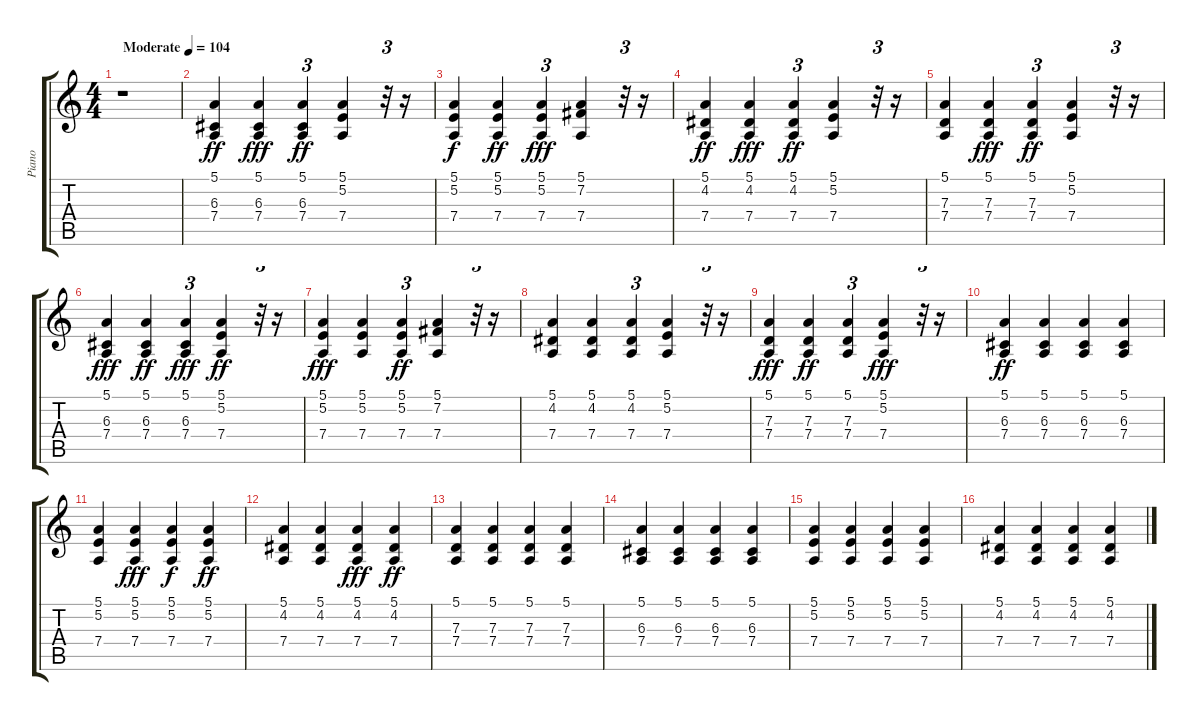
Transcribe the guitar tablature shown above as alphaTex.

\track ("Piano" "Piano") {instrument brightacousticpiano}
\staff {score tabs}
\tuning (E4 B3 G3 D3 A2 E2) {hide}
\ts (4 4)
\tempo (104 "Moderate")
\clef g2
\ks c
r.1{dy ff instrument brightacousticpiano} |
(5.1 6.3 7.4).4 (5.1 6.3 7.4).4{dy fff} (5.1 6.3 7.4).4{tu (3 2) dy ff} (5.1 5.2 7.4).4 r.32{tu (3 2)} r.16 |
(5.1 5.2 7.4).4{dy f} (5.1 5.2 7.4).4{dy ff} (5.1 5.2 7.4).4{tu (3 2) dy fff} (5.1 7.2 7.4).4 r.32{tu (3 2)} r.16 |
(5.1 4.2 7.4).4{dy ff} (5.1 4.2 7.4).4{dy fff} (5.1 4.2 7.4).4{tu (3 2) dy ff} (5.1 5.2 7.4).4 r.32{tu (3 2)} r.16 |
(5.1 7.3 7.4).4 (5.1 7.3 7.4).4{dy fff} (5.1 7.3 7.4).4{tu (3 2) dy ff} (5.1 5.2 7.4).4 r.32{tu (3 2)} r.16 |
(5.1 6.3 7.4).4{dy fff} (5.1 6.3 7.4).4{dy ff} (5.1 6.3 7.4).4{tu (3 2) dy fff} (5.1 5.2 7.4).4{dy ff} r.32{tu (3 2)} r.16 |
(5.1 5.2 7.4).4{dy fff} (5.1 5.2 7.4).4 (5.1 5.2 7.4).4{tu (3 2) dy ff} (5.1 7.2 7.4).4 r.32{tu (3 2)} r.16 |
(5.1 4.2 7.4).4 (5.1 4.2 7.4).4 (5.1 4.2 7.4).4{tu (3 2)} (5.1 5.2 7.4).4 r.32{tu (3 2)} r.16 |
(5.1 7.3 7.4).4{dy fff} (5.1 7.3 7.4).4{dy ff} (5.1 7.3 7.4).4{tu (3 2)} (5.1 5.2 7.4).4{dy fff} r.32{tu (3 2)} r.16 |
(5.1 6.3 7.4).4{dy ff} (5.1 6.3 7.4).4 (5.1 6.3 7.4).4 (5.1 6.3 7.4).4 |
(5.1 5.2 7.4).4 (5.1 5.2 7.4).4{dy fff} (5.1 5.2 7.4).4{dy f} (5.1 5.2 7.4).4{dy ff} |
(5.1 4.2 7.4).4 (5.1 4.2 7.4).4 (5.1 4.2 7.4).4{dy fff} (5.1 4.2 7.4).4{dy ff} |
(5.1 7.3 7.4).4 (5.1 7.3 7.4).4 (5.1 7.3 7.4).4 (5.1 7.3 7.4).4 |
(5.1 6.3 7.4).4 (5.1 6.3 7.4).4 (5.1 6.3 7.4).4 (5.1 6.3 7.4).4 |
(5.1 5.2 7.4).4 (5.1 5.2 7.4).4 (5.1 5.2 7.4).4 (5.1 5.2 7.4).4 |
(5.1 4.2 7.4).4 (5.1 4.2 7.4).4 (5.1 4.2 7.4).4 (5.1 4.2 7.4).4
